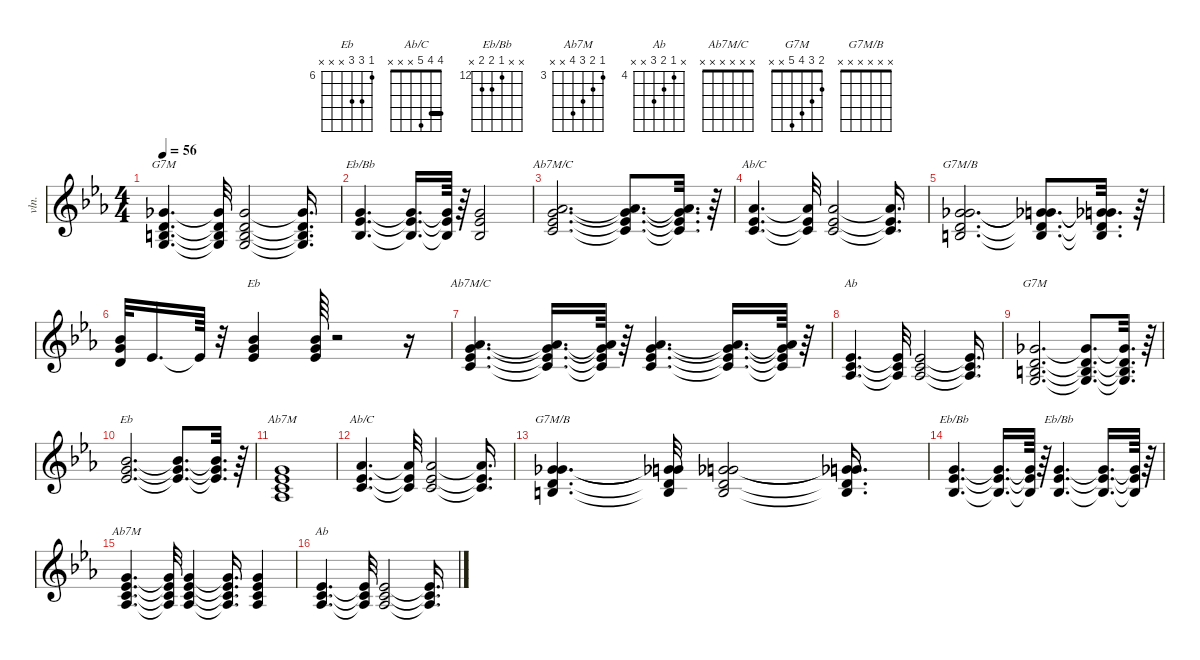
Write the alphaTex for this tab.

\defaultSystemsLayout 4
\hideDynamics
\bracketExtendMode nobrackets
\otherSystemsTrackNameOrientation horizontal
\track ("Rock Organ" "vln.") {defaultSystemsLayout 4 instrument synthstrings1}
\staff {score}
\tuning (E4 B3 G3 D3 A2 E2)
\chord ("Eb" 6 8 8 x x x) {firstfret 6 showfingering false}
\chord ("Ab/C" 4 4 5 x x x) {showfingering false barre 4}
\chord ("Eb/Bb" 3 4 3 x x x) {showfingering false barre 3}
\chord ("Ab7M" 3 4 5 6 x x) {firstfret 3 showfingering false}
\chord ("Ab" x 4 5 6 x x) {firstfret 4 showfingering false}
\chord ("Ab7M/C" x x x x x x)
\chord ("G7M" 2 3 4 5 x x) {showfingering false}
\chord ("G7M/B" x x x x x x)
\chord ("Eb/Bb" x x 12 13 13 x) {firstfret 12 showfingering false}
\ts (4 4)
\tempo 56
\clef g2
\ks eb
(2.1{acc b} 3.2{acc forcenatural} 4.3{acc forcenatural} 5.4{acc forcenatural}).4{d ch "G7M" dy f beam Up} (2.1{t acc b} 3.2{t acc forcenatural} 4.3{t acc forcenatural} 5.4{t acc forcenatural}).32{beam Up} (2.1{acc b} 3.2{acc forcenatural} 4.3{acc forcenatural} 5.4{acc forcenatural}).2{beam Up} (2.1{t acc b} 3.2{t acc forcenatural} 4.3{t acc forcenatural} 5.4{t acc forcenatural}).16{d beam Up} |
(3.1{acc forcenatural} 4.2{acc b} 3.3{acc b}).4{d ch "Eb/Bb" beam Up} (3.1{t acc forcenatural} 4.2{t acc b} 3.3{t acc b}).16{d beam Up} (3.1{t acc forcenatural} 4.2{t acc b} 3.3{t acc b}).64{beam Up} r.64{beam Up} (3.1{acc forcenatural} 4.2{acc b} 3.3{acc b}).2{beam Up} |
(4.1{acc b} 8.2{acc forcenatural} 8.3{acc b} 10.4{acc forcenatural}).2{d ch "Ab7M/C" beam Up} (4.1{t acc b} 8.2{t acc forcenatural} 8.3{t acc b} 10.4{t acc forcenatural}).8{d beam Up} (4.1{t acc b} 8.2{t acc forcenatural} 8.3{t acc b} 10.4{t acc forcenatural}).32{d beam Up} r.64{beam Up} |
(4.1{acc b} 4.2{acc b} 5.3{acc forcenatural}).4{d ch "Ab/C" beam Up} (4.1{t acc b} 4.2{t acc b} 5.3{t acc forcenatural}).32{beam Up} (4.1{acc b} 4.2{acc b} 5.3{acc forcenatural}).2{beam Up} (4.1{t acc b} 4.2{t acc b} 5.3{t acc forcenatural}).16{d beam Up} |
(0.2{acc forcenatural} 12.3{acc forcenatural} 16.4{acc b} 17.5{acc forcenatural}).2{d ch "G7M/B" beam Up} (0.2{t acc forcenatural} 12.3{t acc forcenatural} 16.4{t acc b} 17.5{t acc forcenatural}).8{d beam Up} (0.2{t acc forcenatural} 12.3{t acc forcenatural} 16.4{t acc b} 17.5{t acc forcenatural}).32{d beam Up} r.64{beam Up} |
(6.1{acc b} 8.2{acc forcenatural} 7.3{acc forcenatural}).32{beam Up} 8.3{acc b}.16{d beam Up} 8.3{t acc b}.64{beam Up} r.32{beam Up} (6.1{acc b} 8.2{acc forcenatural} 8.3{acc b}).4{ch "Eb" beam Up} (6.1{acc b} 8.2{acc forcenatural} 8.3{acc b}).64{beam Up} r.2{beam Up} r.16{beam Up} |
(4.1{acc b} 8.2{acc forcenatural} 8.3{acc b} 10.4{acc forcenatural}).4{d ch "Ab7M/C" beam Up} (4.1{t acc b} 8.2{t acc forcenatural} 8.3{t acc b} 10.4{t acc forcenatural}).16{d beam Up} (4.1{t acc b} 8.2{t acc forcenatural} 8.3{t acc b} 10.4{t acc forcenatural}).64{beam Up} r.64{beam Up} (4.1{acc b} 8.2{acc forcenatural} 8.3{acc b} 10.4{acc forcenatural}).4{d beam Up} (4.1{t acc b} 8.2{t acc forcenatural} 8.3{t acc b} 10.4{t acc forcenatural}).16{d beam Up} (4.1{t acc b} 8.2{t acc forcenatural} 8.3{t acc b} 10.4{t acc forcenatural}).64{beam Up} r.64{beam Up} |
(4.2{acc b} 5.3{acc forcenatural} 6.4{acc b}).4{d ch "Ab" beam Up} (4.2{t acc b} 5.3{t acc forcenatural} 6.4{t acc b}).32{beam Up} (4.2{acc b} 5.3{acc forcenatural} 6.4{acc b}).2{beam Up} (4.2{t acc b} 5.3{t acc forcenatural} 6.4{t acc b}).16{d beam Up} |
(2.1{acc b} 3.2{acc forcenatural} 4.3{acc forcenatural} 5.4{acc forcenatural}).2{d ch "G7M" beam Up} (2.1{t acc b} 3.2{t acc forcenatural} 4.3{t acc forcenatural} 5.4{t acc forcenatural}).8{d beam Up} (2.1{t acc b} 3.2{t acc forcenatural} 4.3{t acc forcenatural} 5.4{t acc forcenatural}).32{d beam Up} r.64{beam Up} |
(6.1{acc b} 8.2{acc forcenatural} 8.3{acc b}).2{d ch "Eb" beam Up} (6.1{t acc b} 8.2{t acc forcenatural} 8.3{t acc b}).8{d beam Up} (6.1{t acc b} 8.2{t acc forcenatural} 8.3{t acc b}).32{d beam Up} r.64{beam Up} |
(3.1{acc forcenatural} 4.2{acc b} 5.3{acc forcenatural} 6.4{acc b}).1{ch "Ab7M" beam Up} |
(4.1{acc b} 4.2{acc b} 5.3{acc forcenatural}).4{d ch "Ab/C" beam Up} (4.1{t acc b} 4.2{t acc b} 5.3{t acc forcenatural}).32{beam Up} (4.1{acc b} 4.2{acc b} 5.3{acc forcenatural}).2{beam Up} (4.1{t acc b} 4.2{t acc b} 5.3{t acc forcenatural}).16{d beam Up} |
(0.2{acc forcenatural} 12.3{acc forcenatural} 16.4{acc b} 17.5{acc forcenatural}).4{d ch "G7M/B" beam Up} (0.2{t acc forcenatural} 12.3{t acc forcenatural} 16.4{t acc b} 17.5{t acc forcenatural}).32{beam Up} (0.2{acc forcenatural} 12.3{acc forcenatural} 16.4{acc b} 17.5{acc forcenatural}).2{beam Up} (0.2{t acc forcenatural} 12.3{t acc forcenatural} 16.4{t acc b} 17.5{t acc forcenatural}).16{d beam Up} |
(12.3{acc forcenatural} 13.4{acc b} 13.5{acc b}).4{d ch "Eb/Bb" beam Up} (12.3{t acc forcenatural} 13.4{t acc b} 13.5{t acc b}).16{d beam Up} (12.3{t acc forcenatural} 13.4{t acc b} 13.5{t acc b}).64{beam Up} r.64{beam Up} (3.1{acc forcenatural} 4.2{acc b} 3.3{acc b}).4{d ch "Eb/Bb" beam Up} (3.1{t acc forcenatural} 4.2{t acc b} 3.3{t acc b}).16{d beam Up} (3.1{t acc forcenatural} 4.2{t acc b} 3.3{t acc b}).64{beam Up} r.64{beam Up} |
(3.1{acc forcenatural} 4.2{acc b} 5.3{acc forcenatural} 6.4{acc b}).4{d ch "Ab7M" beam Up} (3.1{t acc forcenatural} 4.2{t acc b} 5.3{t acc forcenatural} 6.4{t acc b}).32{beam Up} (3.1{acc forcenatural} 4.2{acc b} 5.3{acc forcenatural} 6.4{acc b}).4{beam Up} (3.1{t acc forcenatural} 4.2{t acc b} 5.3{t acc forcenatural} 6.4{t acc b}).16{d beam Up} (3.1{acc forcenatural} 4.2{acc b} 5.3{acc forcenatural} 6.4{acc b}).4{beam Up} |
(4.2{acc b} 5.3{acc forcenatural} 6.4{acc b}).4{d ch "Ab" beam Up} (4.2{t acc b} 5.3{t acc forcenatural} 6.4{t acc b}).32{beam Up} (4.2{acc b} 5.3{acc forcenatural} 6.4{acc b}).2{beam Up} (4.2{t acc b} 5.3{t acc forcenatural} 6.4{t acc b}).16{d beam Up}
